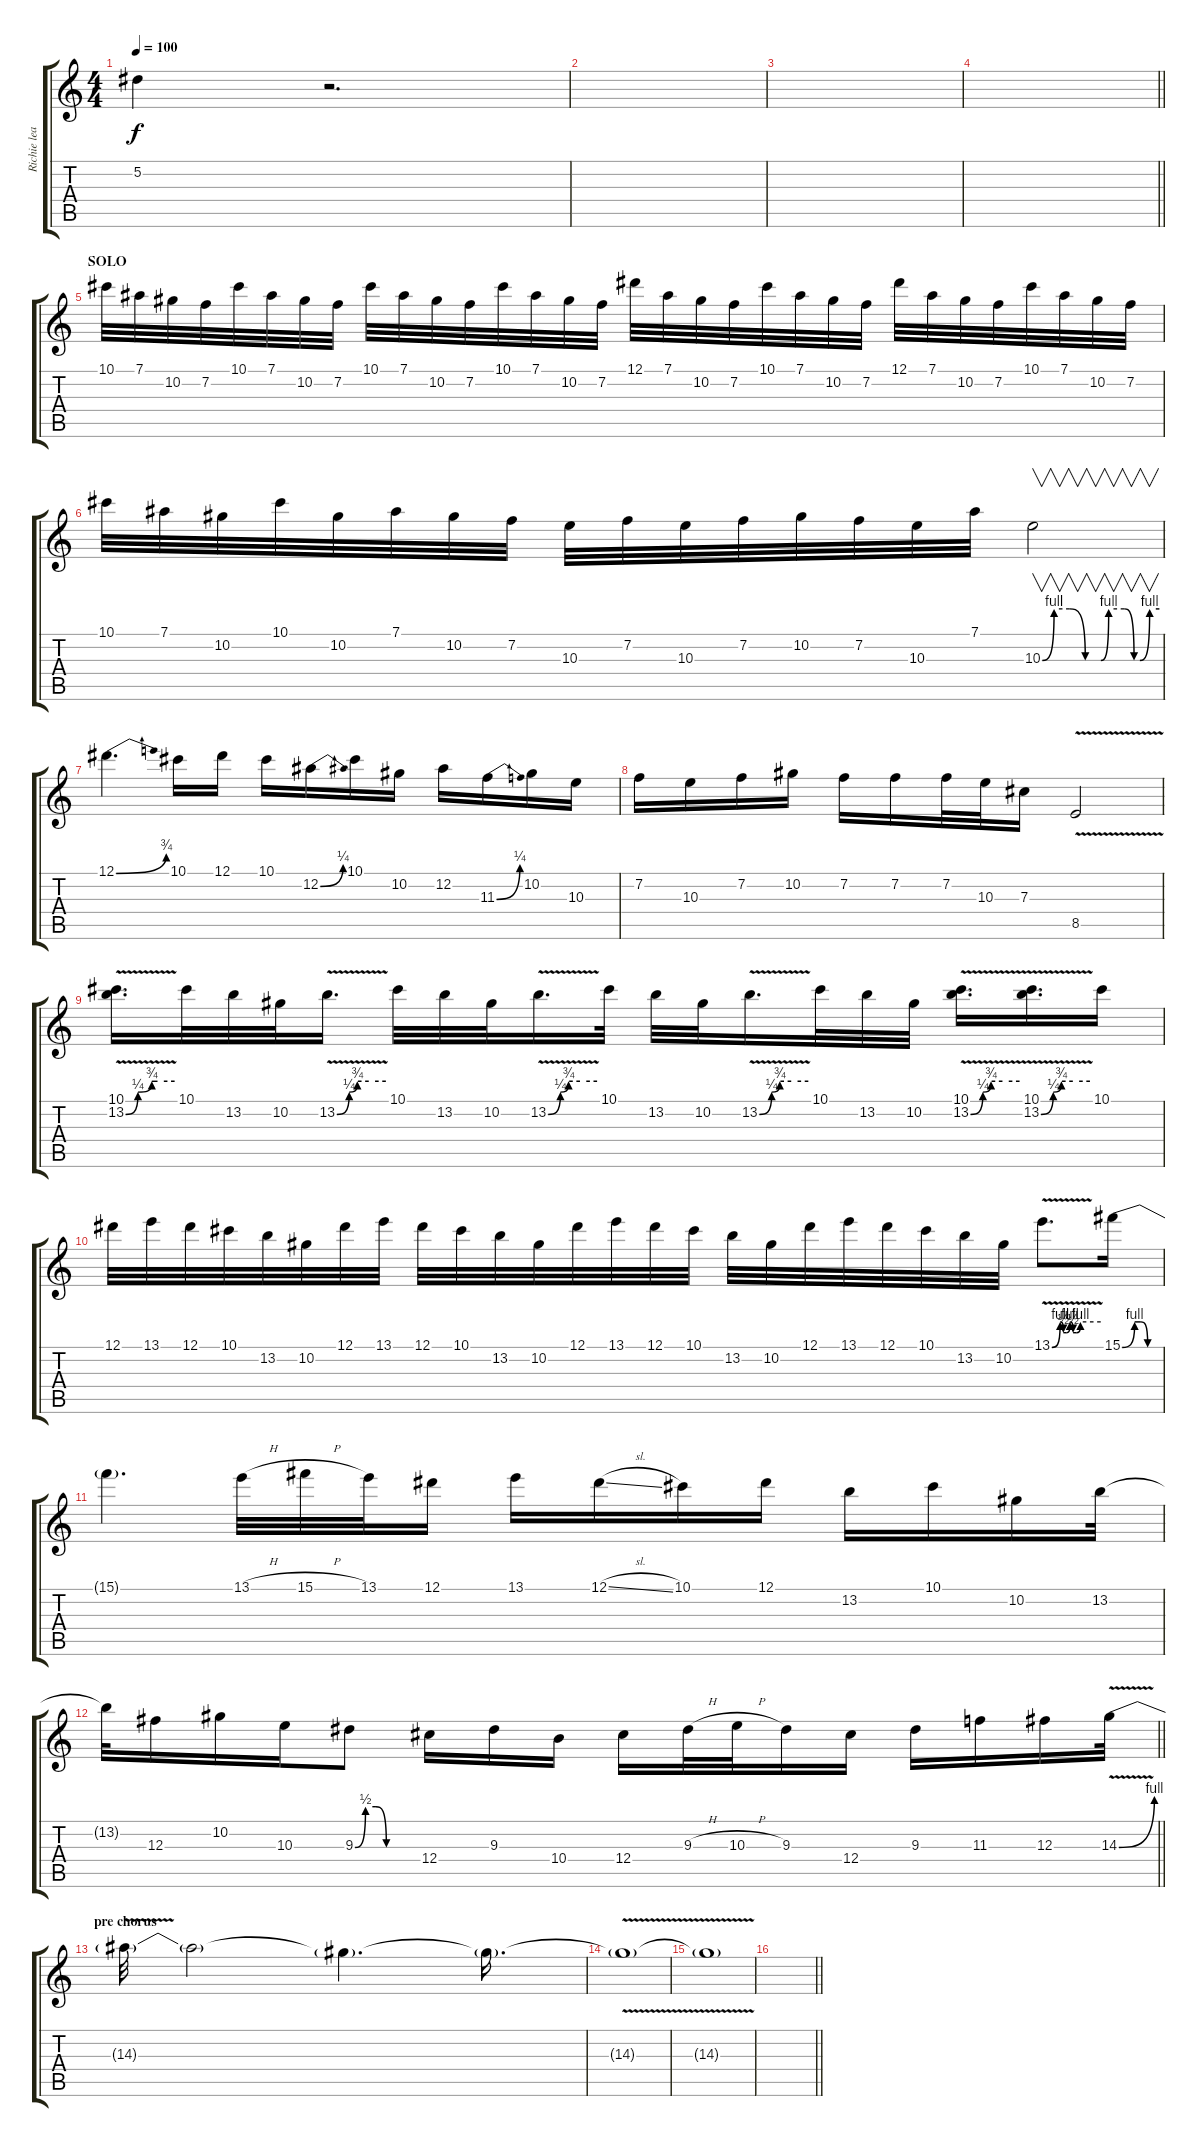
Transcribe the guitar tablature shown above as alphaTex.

\track ("Richie lead" "Richie lea") {instrument distortionguitar}
\staff {score tabs}
\tuning (Eb4 Bb3 Gb3 Db3 Ab2 Eb2) {hide}
\ts (4 4)
\tempo 100
\clef g2
\ks c
5.2{t}.4{dy f} r.2{d} |
|
|
\barLineRight lightlight
|
\section ("" "SOLO")
10.1.32{volume 14} 7.1.32 10.2.32 7.2.32 10.1.32 7.1.32 10.2.32 7.2.32 10.1.32 7.1.32 10.2.32 7.2.32 10.1.32 7.1.32 10.2.32 7.2.32 12.1.32 7.1.32 10.2.32 7.2.32 10.1.32 7.1.32 10.2.32 7.2.32 12.1.32 7.1.32 10.2.32 7.2.32 10.1.32 7.1.32 10.2.32 7.2.32 |
10.1.32 7.1.32 10.2.32 10.1.32 10.2.32 7.1.32 10.2.32 7.2.32 10.3.32 7.2.32 10.3.32 7.2.32 10.2.32 7.2.32 10.3.32 7.1.32 10.3{be (custom 0 0 6 4 14 4 22 0 30 0 34 4 42 4 47 0 50 0 55 4 60 4)}.2{v} |
12.1{be (bend 0 0 60 3)}.4{d} 10.1.16 12.1.16 10.1.16 12.2{be (bend 0 0 60 1)}.16 10.1.16 10.2.16 12.2.16 11.3{be (bend 0 0 60 1)}.16 10.2.16 10.3.16 |
7.2.16 10.3.16 7.2.16 10.2.16 7.2.16 7.2.16 7.2.32 10.3.32 7.3.16 8.5{v}.2 |
(10.1 13.2{be (custom 0 0 15 1 32 3 39 3 60 3) v}).16{d} 10.1.32 13.2.32 10.2.32 13.2{be (custom 0 0 15 1 25 3 39 3 60 3) v}.16{d} 10.1.32 13.2.32 10.2.32 13.2{be (custom 0 0 15 1 25 3 39 3 60 3) v}.16{d} 10.1.32 13.2.32 10.2.32 13.2{be (custom 0 0 15 1 25 3 39 3 60 3) v}.16{d} 10.1.32 13.2.32 10.2.32 (10.1 13.2{be (custom 0 0 15 1 25 3 39 3 60 3) v}).16{d} (10.1 13.2{be (custom 0 0 15 1 25 3 39 3 60 3) v}).16{d} 10.1.16 |
12.1.32 13.1.32 12.1.32 10.1.32 13.2.32 10.2.32 12.1.32 13.1.32 12.1.32 10.1.32 13.2.32 10.2.32 12.1.32 13.1.32 12.1.32 10.1.32 13.2.32 10.2.32 12.1.32 13.1.32 12.1.32 10.1.32 13.2.32 10.2.32 13.1{be (custom 0 0 10 4 14 2 18 2 22 4 26 2 30 2 35 4 60 4) v}.8{d} 15.1{be (custom 0 0 20 4 30 4 41 0 47 0 60 0)}.16 |
15.1{t}.4{d} 13.1{h}.32 15.1{h}.32 13.1.32 12.1.16 13.1.16 12.1{sl}.16 10.1.16 12.1.16 13.2.16 10.1.16 10.2.16 13.2.32 |
\barLineRight lightlight
13.2{t}.32 12.3.16 10.2.16 10.3.16 9.3{be (custom 0 0 10 2 20 2 30 0 60 0)}.8 12.4.16 9.3.16 10.4.16 12.4.16 9.3{h}.32 10.3{h}.32 9.3.16 12.4.16 9.3.16 11.3.16 12.3.16 14.3{be (bend 0 0 60 4) v}.32 |
\section ("" "pre chorus")
14.3{t}.32{volume 0} 14.3{t}.2 14.3{t}.4{d} 14.3{t}.16{d} |
14.3{v t}.1 |
14.3{t}.1 |
\barLineRight lightlight
